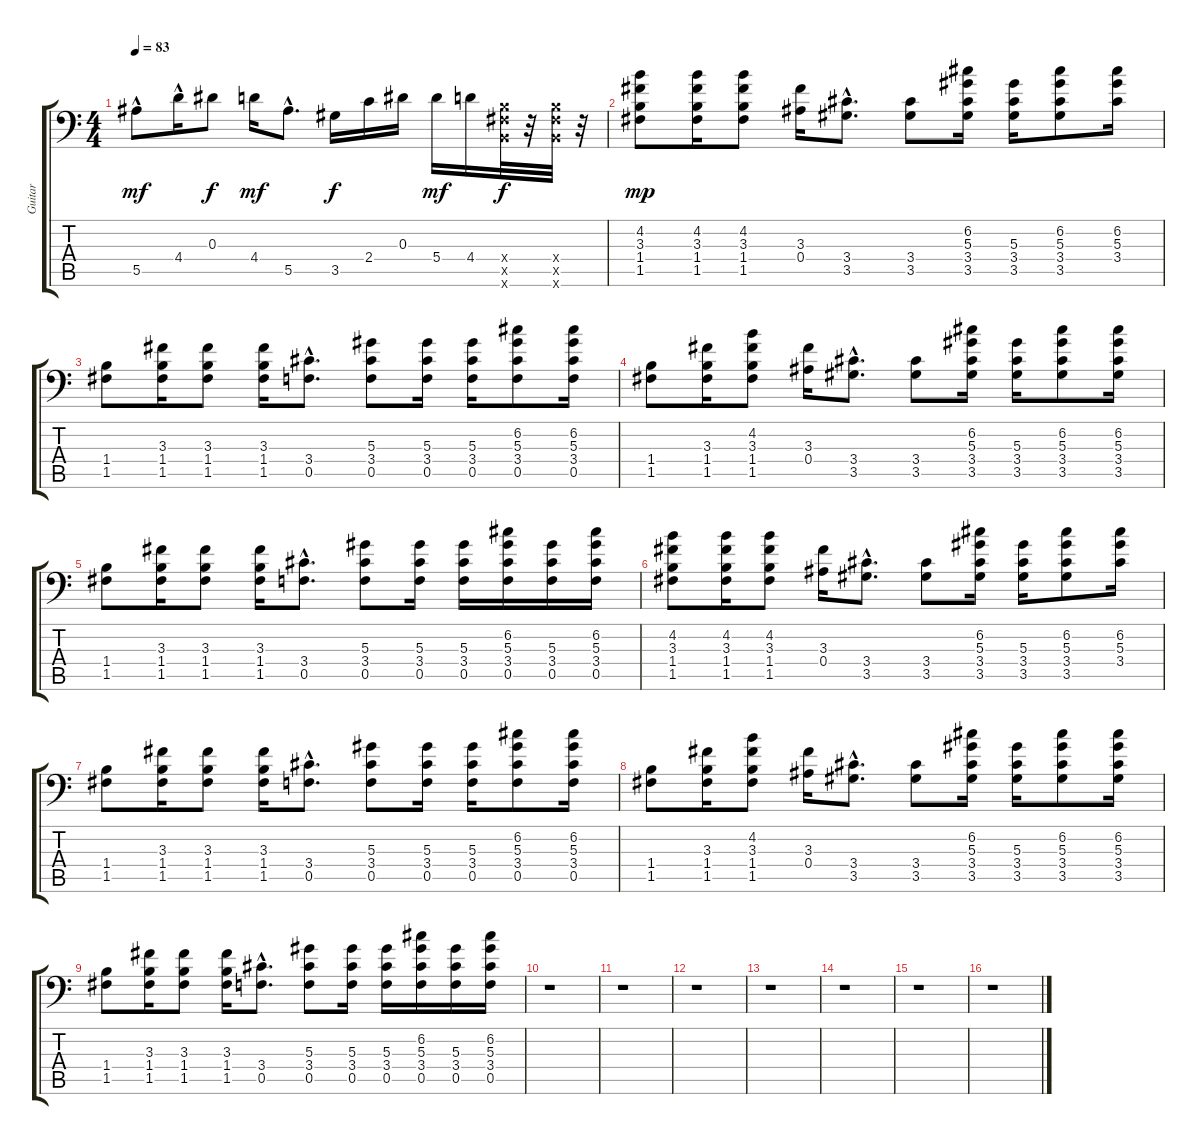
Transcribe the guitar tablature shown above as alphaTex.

\track ("Guitar" "Guitar") {instrument acousticguitarnylon}
\staff {score tabs}
\tuning (C4 G3 Eb3 Bb2 F2 Bb1) {hide}
\ts (4 4)
\tempo 83
\clef f4
\ks c
5.5{hac}.8{dy mf} 4.4{hac}.16 0.3.8{dy f} 4.4.16{dy mf} 5.5{hac}.8{d} 3.5.16{dy f} 2.4.16 0.3.16 5.4.16{dy mf} 4.4.16 (1.4{x} 1.5{x} 1.6{x}).32{dy f} r.32 (1.4{x} 1.5{x} 1.6{x}).32 r.32 |
(4.2 3.3 1.4 1.5).8{dy mp} (4.2 3.3 1.4 1.5).16 (4.2 3.3 1.4 1.5).8 (3.3 0.4).16 (3.4{hac} 3.5{hac}).8{d} (3.4 3.5).8 (6.2 5.3 3.4 3.5).16 (5.3 3.4 3.5).16 (6.2 5.3 3.4 3.5).8 (6.2 5.3 3.4).16 |
(1.4 1.5).8 (3.3 1.4 1.5).16 (3.3 1.4 1.5).8 (3.3 1.4 1.5).16 (3.4{hac} 0.5{hac}).8{d} (5.3 3.4 0.5).8 (5.3 3.4 0.5).16 (5.3 3.4 0.5).16 (6.2 5.3 3.4 0.5).8 (6.2 5.3 3.4 0.5).16 |
(1.4 1.5).8 (3.3 1.4 1.5).16 (4.2 3.3 1.4 1.5).8 (3.3 0.4).16 (3.4{hac} 3.5{hac}).8{d} (3.4 3.5).8 (6.2 5.3 3.4 3.5).16 (5.3 3.4 3.5).16 (6.2 5.3 3.4 3.5).8 (6.2 5.3 3.4 3.5).16 |
(1.4 1.5).8 (3.3 1.4 1.5).16 (3.3 1.4 1.5).8 (3.3 1.4 1.5).16 (3.4{hac} 0.5{hac}).8{d} (5.3 3.4 0.5).8 (5.3 3.4 0.5).16 (5.3 3.4 0.5).16 (6.2 5.3 3.4 0.5).16 (5.3 3.4 0.5).16 (6.2 5.3 3.4 0.5).16 |
(4.2 3.3 1.4 1.5).8 (4.2 3.3 1.4 1.5).16 (4.2 3.3 1.4 1.5).8 (3.3 0.4).16 (3.4{hac} 3.5{hac}).8{d} (3.4 3.5).8 (6.2 5.3 3.4 3.5).16 (5.3 3.4 3.5).16 (6.2 5.3 3.4 3.5).8 (6.2 5.3 3.4).16 |
(1.4 1.5).8 (3.3 1.4 1.5).16 (3.3 1.4 1.5).8 (3.3 1.4 1.5).16 (3.4{hac} 0.5{hac}).8{d} (5.3 3.4 0.5).8 (5.3 3.4 0.5).16 (5.3 3.4 0.5).16 (6.2 5.3 3.4 0.5).8 (6.2 5.3 3.4 0.5).16 |
(1.4 1.5).8 (3.3 1.4 1.5).16 (4.2 3.3 1.4 1.5).8 (3.3 0.4).16 (3.4{hac} 3.5{hac}).8{d} (3.4 3.5).8 (6.2 5.3 3.4 3.5).16 (5.3 3.4 3.5).16 (6.2 5.3 3.4 3.5).8 (6.2 5.3 3.4 3.5).16 |
(1.4 1.5).8 (3.3 1.4 1.5).16 (3.3 1.4 1.5).8 (3.3 1.4 1.5).16 (3.4{hac} 0.5{hac}).8{d} (5.3 3.4 0.5).8 (5.3 3.4 0.5).16 (5.3 3.4 0.5).16 (6.2 5.3 3.4 0.5).16 (5.3 3.4 0.5).16 (6.2 5.3 3.4 0.5).16 |
r.1 |
r.1 |
r.1 |
r.1 |
r.1 |
r.1 |
r.1
